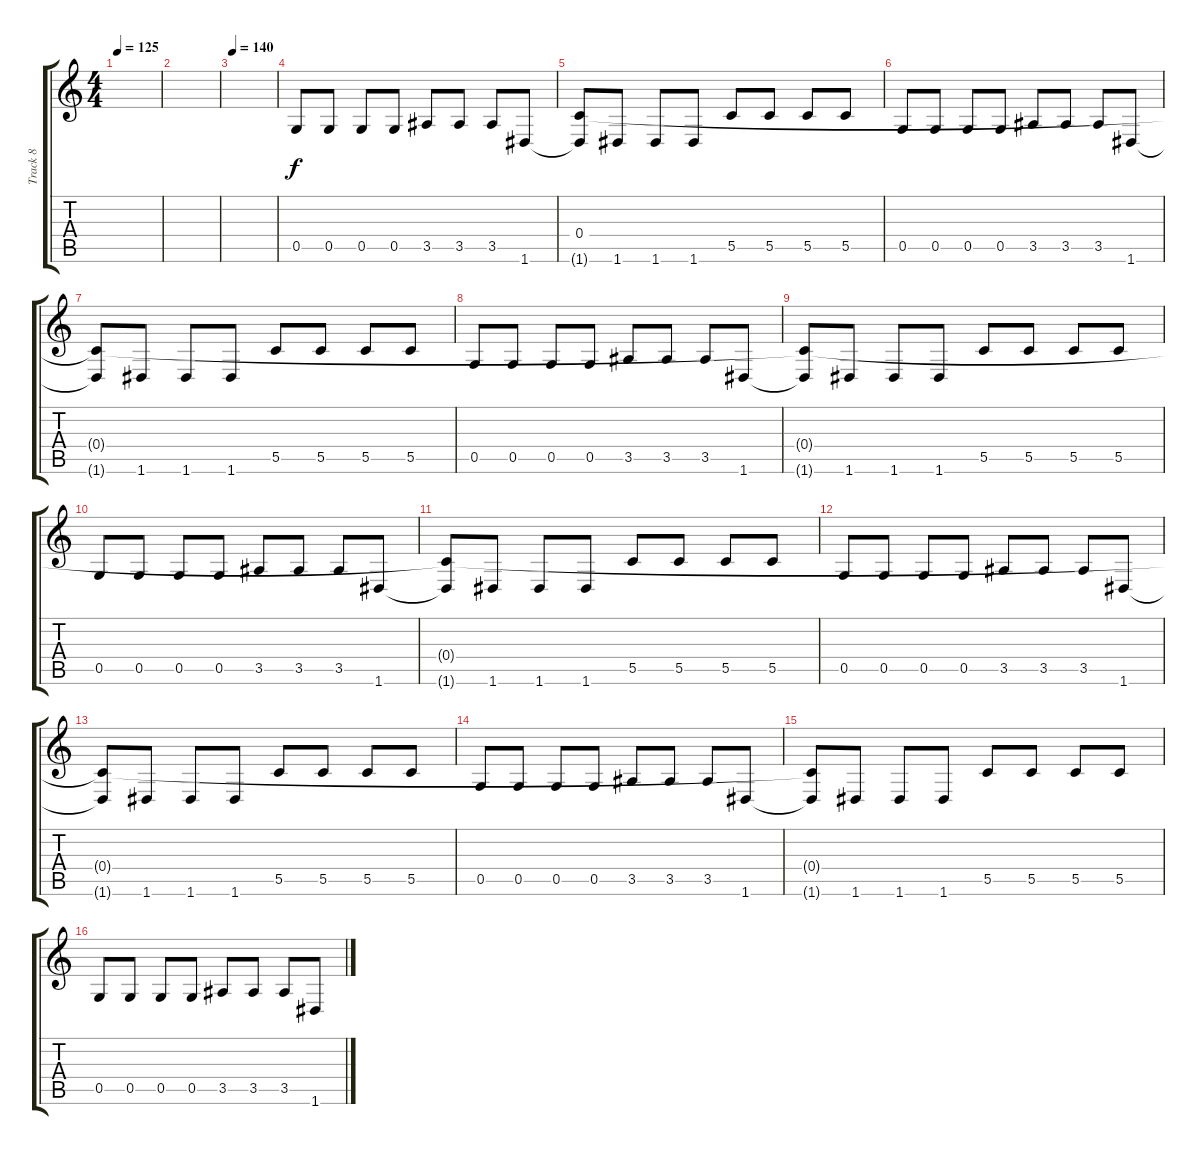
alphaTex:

\track ("Track 8" "Track 8") {instrument electricbasspick}
\staff {score tabs}
\tuning (D4 A3 F3 C3 G2 D2) {hide}
\ts (4 4)
\tempo 125
\clef g2
\ks c
|
|
\tempo 140
|
0.5.8 0.5.8 0.5.8 0.5.8 3.5.8 3.5.8 3.5.8 1.6.8 |
(0.4 1.6{t}).8 1.6.8 1.6.8 1.6.8 5.5.8 5.5.8 5.5.8 5.5.8 |
0.5.8 0.5.8 0.5.8 0.5.8 3.5.8 3.5.8 3.5.8 1.6.8 |
(0.4{t} 1.6{t}).8 1.6.8 1.6.8 1.6.8 5.5.8 5.5.8 5.5.8 5.5.8 |
0.5.8 0.5.8 0.5.8 0.5.8 3.5.8 3.5.8 3.5.8 1.6.8 |
(0.4{t} 1.6{t}).8 1.6.8 1.6.8 1.6.8 5.5.8 5.5.8 5.5.8 5.5.8 |
0.5.8 0.5.8 0.5.8 0.5.8 3.5.8 3.5.8 3.5.8 1.6.8 |
(0.4{t} 1.6{t}).8 1.6.8 1.6.8 1.6.8 5.5.8 5.5.8 5.5.8 5.5.8 |
0.5.8 0.5.8 0.5.8 0.5.8 3.5.8 3.5.8 3.5.8 1.6.8 |
(0.4{t} 1.6{t}).8 1.6.8 1.6.8 1.6.8 5.5.8 5.5.8 5.5.8 5.5.8 |
0.5.8 0.5.8 0.5.8 0.5.8 3.5.8 3.5.8 3.5.8 1.6.8 |
(0.4{t} 1.6{t}).8 1.6.8 1.6.8 1.6.8 5.5.8 5.5.8 5.5.8 5.5.8 |
0.5.8 0.5.8 0.5.8 0.5.8 3.5.8 3.5.8 3.5.8 1.6.8
